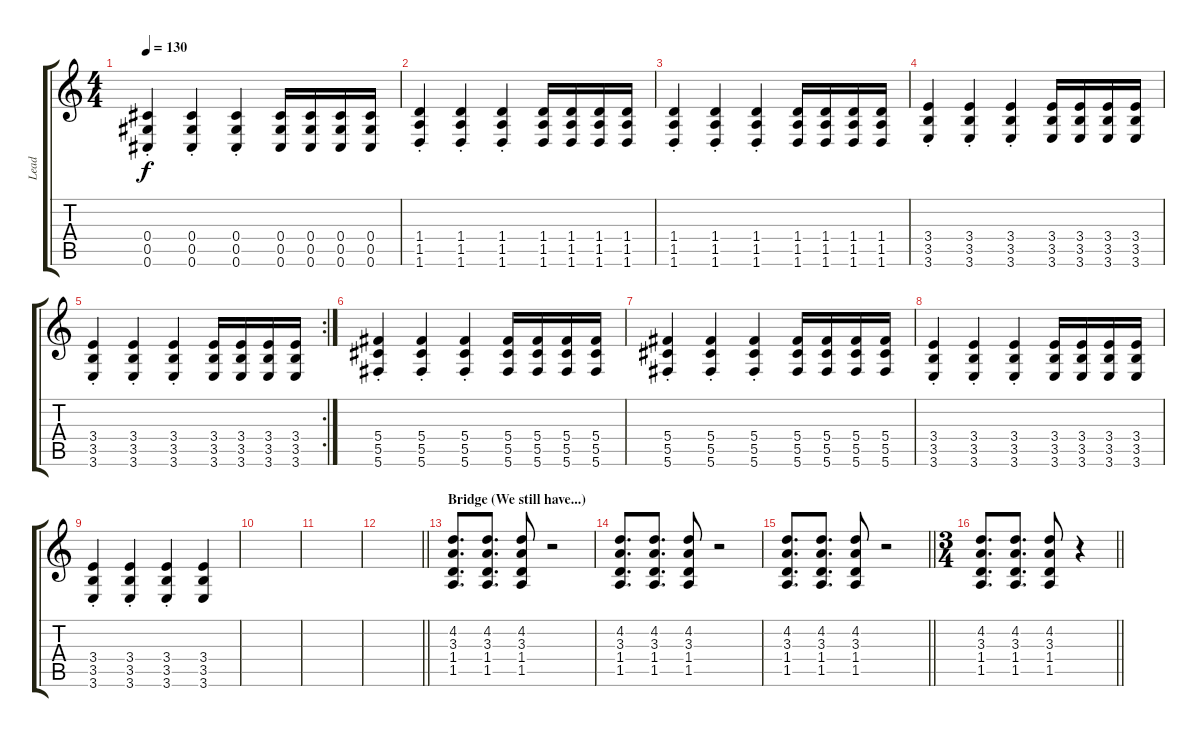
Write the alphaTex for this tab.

\track ("Lead" "Lead") {instrument distortionguitar}
\staff {score tabs}
\tuning (Eb4 Bb3 Gb3 Db3 Ab2 Db2) {hide}
\ts (4 4)
\tempo 130
\clef g2
\ks c
(0.4{st} 0.5{st} 0.6{st}).4{dy f} (0.4{st} 0.5{st} 0.6{st}).4 (0.4{st} 0.5{st} 0.6{st}).4 (0.4 0.5 0.6).16 (0.4 0.5 0.6).16 (0.4 0.5 0.6).16 (0.4 0.5 0.6).16 |
(1.4{st} 1.5{st} 1.6{st}).4 (1.4{st} 1.5{st} 1.6{st}).4 (1.4{st} 1.5{st} 1.6{st}).4 (1.4 1.5 1.6).16 (1.4 1.5 1.6).16 (1.4 1.5 1.6).16 (1.4 1.5 1.6).16 |
(1.4{st} 1.5{st} 1.6{st}).4 (1.4{st} 1.5{st} 1.6{st}).4 (1.4{st} 1.5{st} 1.6{st}).4 (1.4 1.5 1.6).16 (1.4 1.5 1.6).16 (1.4 1.5 1.6).16 (1.4 1.5 1.6).16 |
(3.4{st} 3.5{st} 3.6{st}).4 (3.4{st} 3.5{st} 3.6{st}).4 (3.4{st} 3.5{st} 3.6{st}).4 (3.4 3.5 3.6).16 (3.4 3.5 3.6).16 (3.4 3.5 3.6).16 (3.4 3.5 3.6).16 |
\rc 2
(3.4{st} 3.5{st} 3.6{st}).4 (3.4{st} 3.5{st} 3.6{st}).4 (3.4{st} 3.5{st} 3.6{st}).4 (3.4 3.5 3.6).16 (3.4 3.5 3.6).16 (3.4 3.5 3.6).16 (3.4 3.5 3.6).16 |
(5.4{st} 5.5{st} 5.6{st}).4 (5.4{st} 5.5{st} 5.6{st}).4 (5.4{st} 5.5{st} 5.6{st}).4 (5.4 5.5 5.6).16 (5.4 5.5 5.6).16 (5.4 5.5 5.6).16 (5.4 5.5 5.6).16 |
(5.4{st} 5.5{st} 5.6{st}).4 (5.4{st} 5.5{st} 5.6{st}).4 (5.4{st} 5.5{st} 5.6{st}).4 (5.4 5.5 5.6).16 (5.4 5.5 5.6).16 (5.4 5.5 5.6).16 (5.4 5.5 5.6).16 |
(3.4{st} 3.5{st} 3.6{st}).4 (3.4{st} 3.5{st} 3.6{st}).4 (3.4{st} 3.5{st} 3.6{st}).4 (3.4 3.5 3.6).16 (3.4 3.5 3.6).16 (3.4 3.5 3.6).16 (3.4 3.5 3.6).16 |
(3.4{st} 3.5{st} 3.6{st}).4 (3.4{st} 3.5{st} 3.6{st}).4 (3.4{st} 3.5{st} 3.6{st}).4 (3.4 3.5 3.6).4 |
|
|
\barLineRight lightlight
|
\section ("" "Bridge (We still have...)")
(4.2 3.3 1.4 1.5).8{d} (4.2 3.3 1.4 1.5).8{d} (4.2 3.3 1.4 1.5).8 r.2 |
(4.2 3.3 1.4 1.5).8{d} (4.2 3.3 1.4 1.5).8{d} (4.2 3.3 1.4 1.5).8 r.2 |
\barLineRight lightlight
(4.2 3.3 1.4 1.5).8{d} (4.2 3.3 1.4 1.5).8{d} (4.2 3.3 1.4 1.5).8 r.2 |
\ts (3 4)
\section ("" "")
\barLineRight lightlight
(4.2 3.3 1.4 1.5).8{d} (4.2 3.3 1.4 1.5).8{d} (4.2 3.3 1.4 1.5).8 r.4
